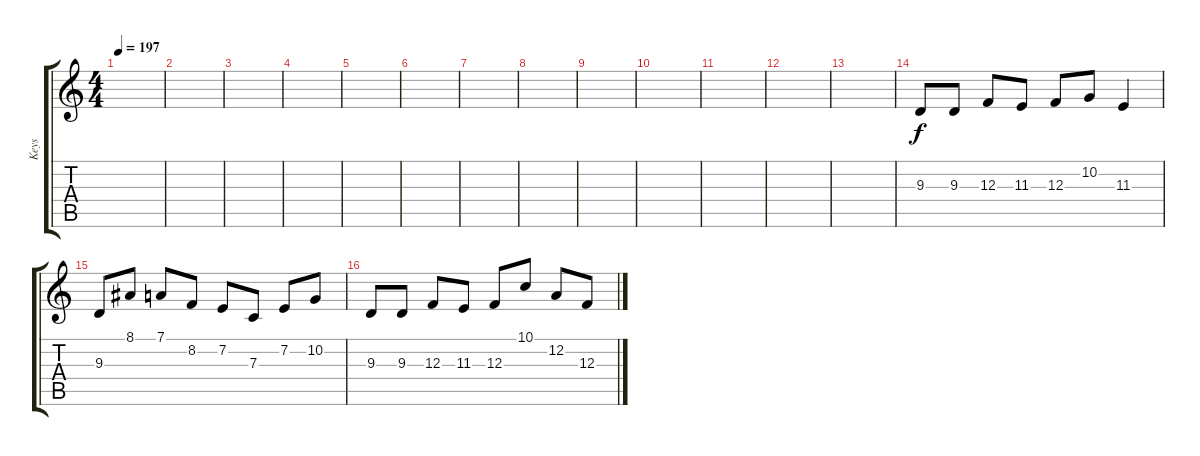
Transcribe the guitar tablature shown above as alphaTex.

\track ("Keys" "Keys") {instrument stringensemble1}
\staff {score tabs}
\tuning (D4 A3 F3 C3 G2 C2) {hide}
\ts (4 4)
\tempo 197
\clef g2
\ks c
|
|
|
|
|
|
|
|
|
|
|
|
|
9.3.8{instrument lead2sawtooth} 9.3.8 12.3.8 11.3.8 12.3.8 10.2.8 11.3.4 |
9.3.8 8.1.8 7.1.8 8.2.8 7.2.8 7.3.8 7.2.8 10.2.8 |
9.3.8 9.3.8 12.3.8 11.3.8 12.3.8 10.1.8 12.2.8 12.3.8
